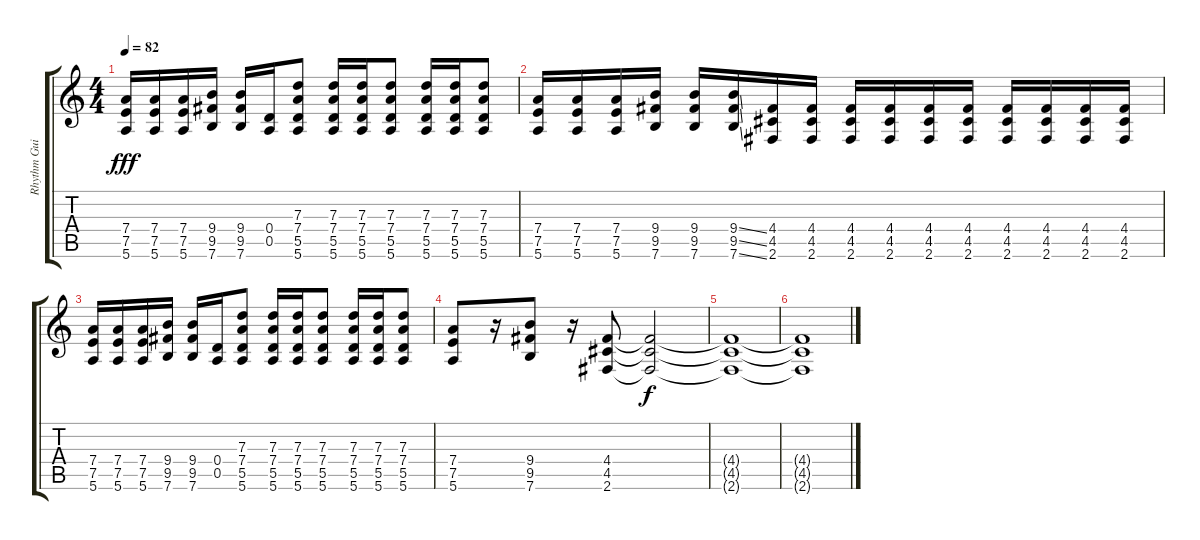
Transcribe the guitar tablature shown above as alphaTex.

\track ("Rhythm Guitar L" "Rhythm Gui") {instrument electricguitarjazz}
\staff {score tabs}
\tuning (E4 B3 G3 D3 A2 E2) {hide}
\ts (4 4)
\tempo 82
\clef g2
\ks c
(7.4 7.5 5.6).16{dy fff} (7.4 7.5 5.6).16 (7.4 7.5 5.6).16 (9.4 9.5 7.6).16 (9.4 9.5 7.6).16 (0.4 0.5).16 (7.3 7.4 5.5 5.6).8 (7.3 7.4 5.5 5.6).16 (7.3 7.4 5.5 5.6).16 (7.3 7.4 5.5 5.6).8 (7.3 7.4 5.5 5.6).16 (7.3 7.4 5.5 5.6).16 (7.3 7.4 5.5 5.6).8 |
(7.4 7.5 5.6).16 (7.4 7.5 5.6).16 (7.4 7.5 5.6).16 (9.4 9.5 7.6).16 (9.4 9.5 7.6).16 (9.4{ss} 9.5{ss} 7.6{ss}).16 (4.4 4.5 2.6).16 (4.4 4.5 2.6).16 (4.4 4.5 2.6).16 (4.4 4.5 2.6).16 (4.4 4.5 2.6).16 (4.4 4.5 2.6).16 (4.4 4.5 2.6).16 (4.4 4.5 2.6).16 (4.4 4.5 2.6).16 (4.4 4.5 2.6).16 |
(7.4 7.5 5.6).16 (7.4 7.5 5.6).16 (7.4 7.5 5.6).16 (9.4 9.5 7.6).16 (9.4 9.5 7.6).16 (0.4 0.5).16 (7.3 7.4 5.5 5.6).8 (7.3 7.4 5.5 5.6).16 (7.3 7.4 5.5 5.6).16 (7.3 7.4 5.5 5.6).8 (7.3 7.4 5.5 5.6).16 (7.3 7.4 5.5 5.6).16 (7.3 7.4 5.5 5.6).8 |
(7.4 7.5 5.6).8 r.16 (9.4 9.5 7.6).8 r.16 (4.4 4.5 2.6).8 (4.4{t} 4.5{t} 2.6{t}).2{dy f} |
(4.4{t} 4.5{t} 2.6{t}).1{volume 0} |
(4.4{t} 4.5{t} 2.6{t}).1
